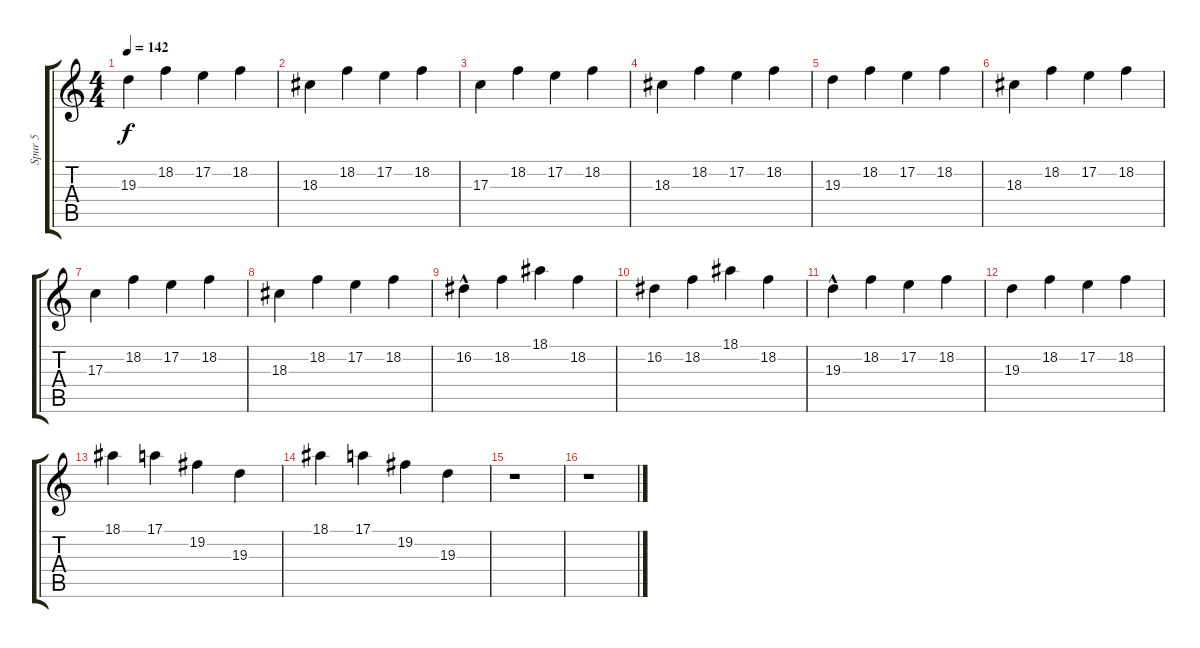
\track ("Spur 5" "Spur 5") {instrument xylophone}
\staff {score tabs}
\tuning (E4 B3 G3 D3 A2 E2) {hide}
\ts (4 4)
\tempo 142
\clef g2
\ks c
19.3.4{dy f} 18.2.4 17.2.4 18.2.4 |
18.3.4 18.2.4 17.2.4 18.2.4 |
17.3.4 18.2.4 17.2.4 18.2.4 |
18.3.4 18.2.4 17.2.4 18.2.4 |
19.3.4 18.2.4 17.2.4 18.2.4 |
18.3.4 18.2.4 17.2.4 18.2.4 |
17.3.4 18.2.4 17.2.4 18.2.4 |
18.3.4 18.2.4 17.2.4 18.2.4 |
16.2{hac}.4 18.2.4 18.1.4 18.2.4 |
16.2.4 18.2.4 18.1.4 18.2.4 |
19.3{hac}.4 18.2.4 17.2.4 18.2.4 |
19.3.4 18.2.4 17.2.4 18.2.4 |
18.1.4 17.1.4 19.2.4 19.3.4 |
18.1.4 17.1.4 19.2.4 19.3.4 |
r.1 |
r.1
